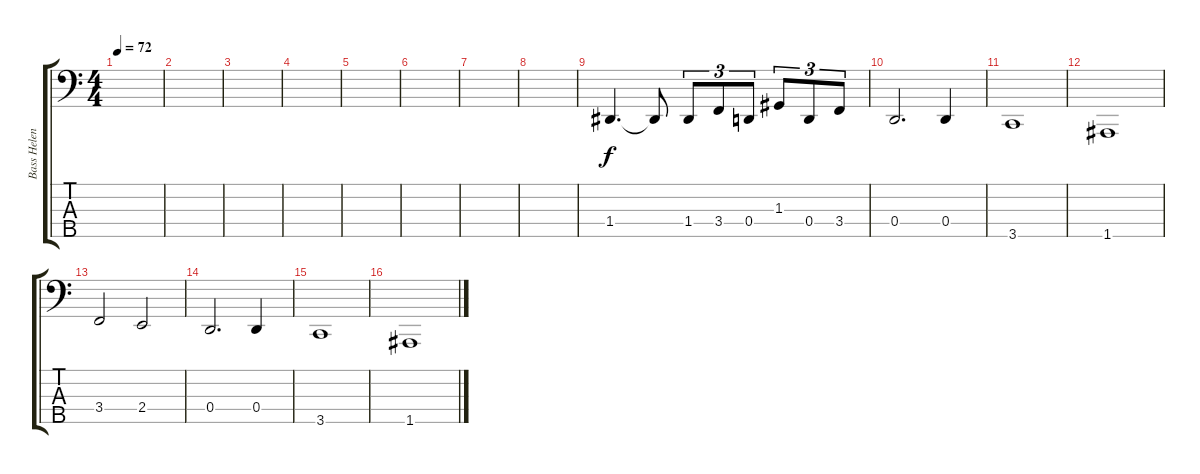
\track ("Bass Helen" "Bass Helen") {instrument electricbasspick}
\staff {score tabs}
\tuning (F2 C2 G1 D1 A0) {hide}
\ts (4 4)
\tempo 72
\clef f4
\ks c
|
|
|
|
|
|
|
|
1.4.4{d} 1.4{t}.8 1.4.8{tu (3 2)} 3.4.8{tu (3 2)} 0.4.8{tu (3 2)} 1.3.8{tu (3 2)} 0.4.8{tu (3 2)} 3.4.8{tu (3 2)} |
0.4.2{d} 0.4.4 |
3.5.1 |
1.5.1 |
3.4.2 2.4.2 |
0.4.2{d} 0.4.4 |
3.5.1 |
1.5.1
